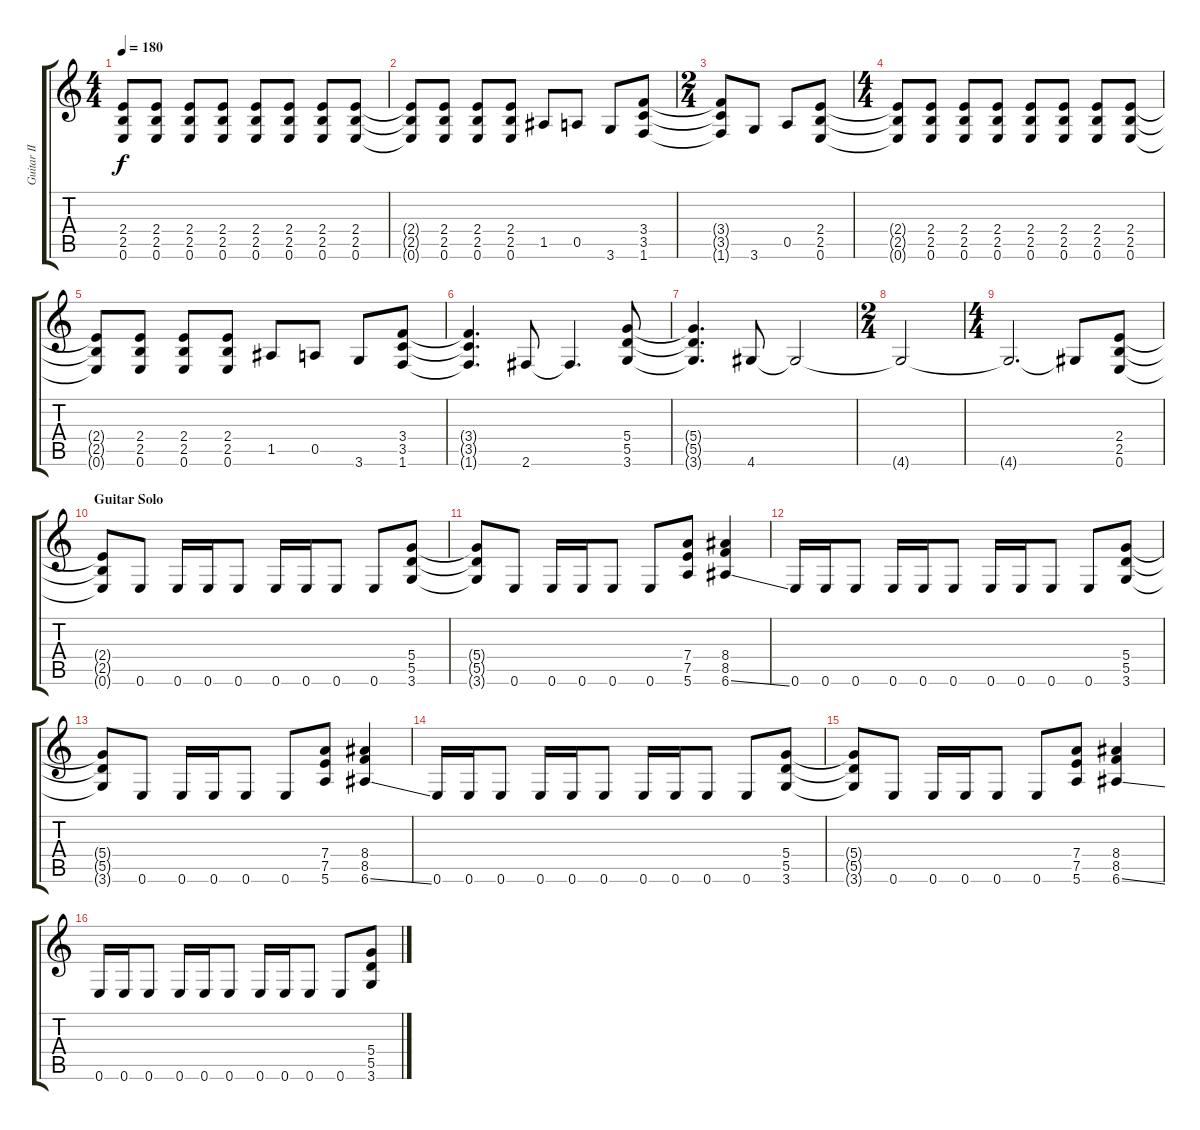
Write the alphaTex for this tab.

\track ("Guitar II - Kirk" "Guitar II ") {instrument distortionguitar}
\staff {score tabs}
\tuning (E4 B3 G3 D3 A2 E2) {hide}
\ts (4 4)
\tempo 180
\clef g2
\ks c
(2.4{t} 2.5{t} 0.6{t}).8{dy f} (2.4 2.5 0.6).8 (2.4 2.5 0.6).8 (2.4 2.5 0.6).8 (2.4 2.5 0.6).8 (2.4 2.5 0.6).8 (2.4 2.5 0.6).8 (2.4 2.5 0.6).8 |
(2.4{t} 2.5{t} 0.6{t}).8 (2.4 2.5 0.6).8 (2.4 2.5 0.6).8 (2.4 2.5 0.6).8 1.5.8 0.5.8 3.6.8 (3.4 3.5 1.6).8 |
\ts (2 4)
(3.4{t} 3.5{t} 1.6{t}).8 3.6.8 0.5.8 (2.4 2.5 0.6).8 |
\ts (4 4)
(2.4{t} 2.5{t} 0.6{t}).8 (2.4 2.5 0.6).8 (2.4 2.5 0.6).8 (2.4 2.5 0.6).8 (2.4 2.5 0.6).8 (2.4 2.5 0.6).8 (2.4 2.5 0.6).8 (2.4 2.5 0.6).8 |
(2.4{t} 2.5{t} 0.6{t}).8 (2.4 2.5 0.6).8 (2.4 2.5 0.6).8 (2.4 2.5 0.6).8 1.5.8 0.5.8 3.6.8 (3.4 3.5 1.6).8 |
(3.4{t} 3.5{t} 1.6{t}).4{d} 2.6.8 2.6{t}.4{d} (5.4 5.5 3.6).8 |
(5.4{t} 5.5{t} 3.6{t}).4{d} 4.6.8 4.6{t}.2 |
\ts (2 4)
4.6{t}.2 |
\ts (4 4)
4.6{t}.2{d} 4.6{t}.8 (2.4 2.5 0.6).8 |
\section ("" "Guitar Solo")
(2.4{t} 2.5{t} 0.6{t}).8{volume 16} 0.6.8 0.6.16 0.6.16 0.6.8 0.6.16 0.6.16 0.6.8 0.6.8 (5.4 5.5 3.6).8 |
(5.4{t} 5.5{t} 3.6{t}).8 0.6.8 0.6.16 0.6.16 0.6.8 0.6.8 (7.4 7.5 5.6).8 (8.4 8.5 6.6{ss}).4 |
0.6.16 0.6.16 0.6.8 0.6.16 0.6.16 0.6.8 0.6.16 0.6.16 0.6.8 0.6.8 (5.4 5.5 3.6).8 |
(5.4{t} 5.5{t} 3.6{t}).8 0.6.8 0.6.16 0.6.16 0.6.8 0.6.8 (7.4 7.5 5.6).8 (8.4 8.5 6.6{ss}).4 |
0.6.16 0.6.16 0.6.8 0.6.16 0.6.16 0.6.8 0.6.16 0.6.16 0.6.8 0.6.8 (5.4 5.5 3.6).8 |
(5.4{t} 5.5{t} 3.6{t}).8 0.6.8 0.6.16 0.6.16 0.6.8 0.6.8 (7.4 7.5 5.6).8 (8.4 8.5 6.6{ss}).4 |
0.6.16 0.6.16 0.6.8 0.6.16 0.6.16 0.6.8 0.6.16 0.6.16 0.6.8 0.6.8 (5.4 5.5 3.6).8
